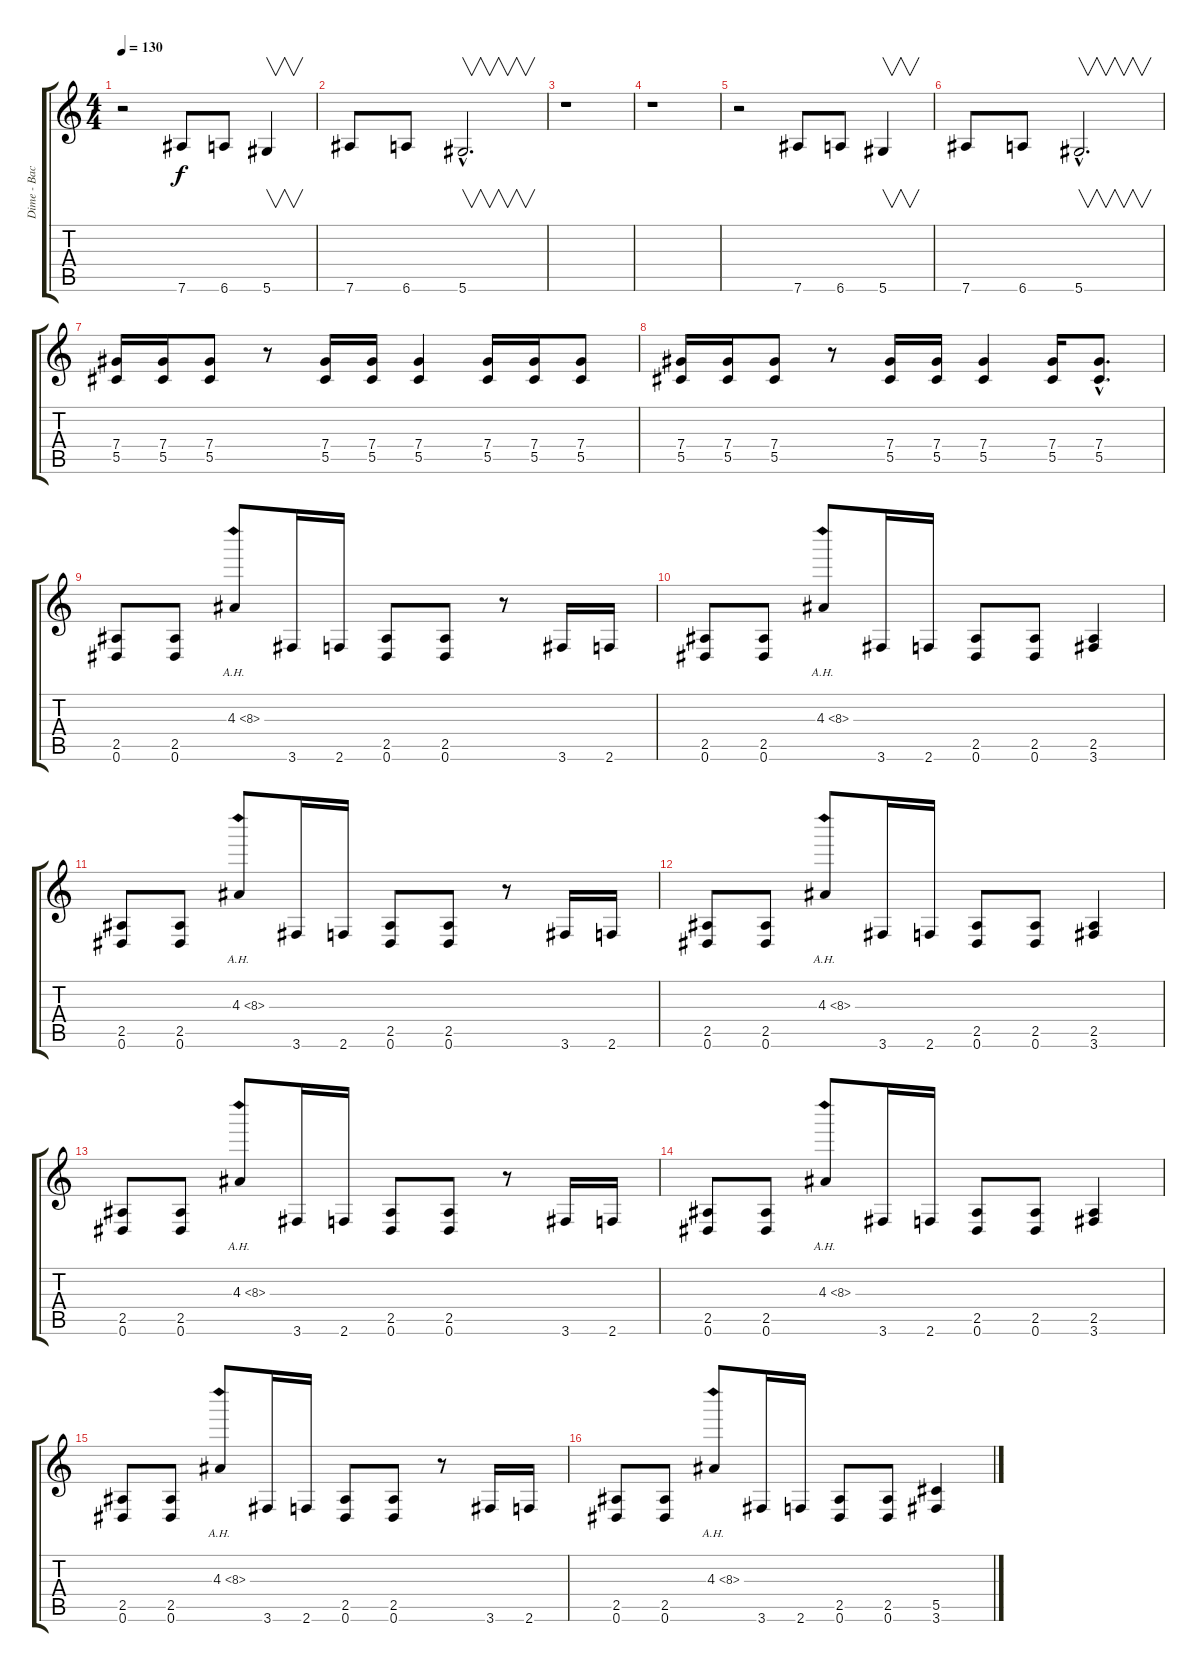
\track ("Dime - Back Guitar" "Dime - Bac") {instrument distortionguitar}
\staff {score tabs}
\tuning (Eb4 Bb3 Gb3 Db3 Ab2 Eb2) {hide}
\ts (4 4)
\tempo 130
\clef g2
\ks c
r.2{dy f} 7.6.8 6.6.8 5.6.4{v} |
7.6.8 6.6.8 5.6{hac}.2{v d} |
r.1 |
r.1 |
r.2 7.6.8 6.6.8 5.6.4{v} |
7.6.8 6.6.8 5.6{hac}.2{v d} |
(7.4 5.5).16 (7.4 5.5).16 (7.4 5.5).8 r.8 (7.4 5.5).16 (7.4 5.5).16 (7.4 5.5).4 (7.4 5.5).16 (7.4 5.5).16 (7.4 5.5).8 |
(7.4 5.5).16 (7.4 5.5).16 (7.4 5.5).8 r.8 (7.4 5.5).16 (7.4 5.5).16 (7.4 5.5).4 (7.4 5.5).16 (7.4{hac} 5.5{hac}).8{d} |
(2.5 0.6).8 (2.5 0.6).8 4.3{ah 4}.8 3.6.16 2.6.16 (2.5 0.6).8 (2.5 0.6).8 r.8 3.6.16 2.6.16 |
(2.5 0.6).8 (2.5 0.6).8 4.3{ah 4}.8 3.6.16 2.6.16 (2.5 0.6).8 (2.5 0.6).8 (2.5 3.6).4 |
(2.5 0.6).8 (2.5 0.6).8 4.3{ah 4}.8 3.6.16 2.6.16 (2.5 0.6).8 (2.5 0.6).8 r.8 3.6.16 2.6.16 |
(2.5 0.6).8 (2.5 0.6).8 4.3{ah 4}.8 3.6.16 2.6.16 (2.5 0.6).8 (2.5 0.6).8 (2.5 3.6).4 |
(2.5 0.6).8 (2.5 0.6).8 4.3{ah 4}.8 3.6.16 2.6.16 (2.5 0.6).8 (2.5 0.6).8 r.8 3.6.16 2.6.16 |
(2.5 0.6).8 (2.5 0.6).8 4.3{ah 4}.8 3.6.16 2.6.16 (2.5 0.6).8 (2.5 0.6).8 (2.5 3.6).4 |
(2.5 0.6).8 (2.5 0.6).8 4.3{ah 4}.8 3.6.16 2.6.16 (2.5 0.6).8 (2.5 0.6).8 r.8 3.6.16 2.6.16 |
(2.5 0.6).8 (2.5 0.6).8 4.3{ah 4}.8 3.6.16 2.6.16 (2.5 0.6).8 (2.5 0.6).8 (5.5 3.6).4
